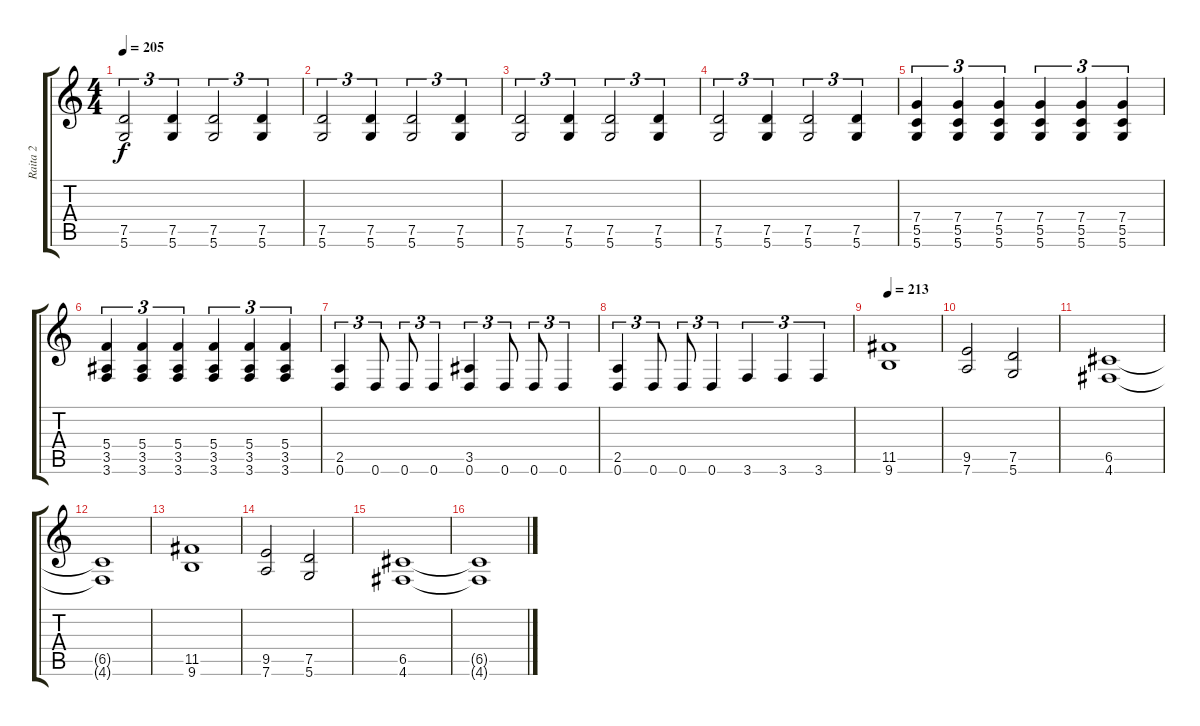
\track ("Raita 2" "Raita 2") {instrument distortionguitar}
\staff {score tabs}
\tuning (D4 A3 F3 C3 G2 D2) {hide}
\ts (4 4)
\tempo 205
\clef g2
\ks c
(7.5 5.6).2{tu (3 2) dy f} (7.5 5.6).4{tu (3 2)} (7.5 5.6).2{tu (3 2)} (7.5 5.6).4{tu (3 2)} |
(7.5 5.6).2{tu (3 2)} (7.5 5.6).4{tu (3 2)} (7.5 5.6).2{tu (3 2)} (7.5 5.6).4{tu (3 2)} |
(7.5 5.6).2{tu (3 2)} (7.5 5.6).4{tu (3 2)} (7.5 5.6).2{tu (3 2)} (7.5 5.6).4{tu (3 2)} |
(7.5 5.6).2{tu (3 2)} (7.5 5.6).4{tu (3 2)} (7.5 5.6).2{tu (3 2)} (7.5 5.6).4{tu (3 2)} |
(7.4 5.5 5.6).4{tu (3 2)} (7.4 5.5 5.6).4{tu (3 2)} (7.4 5.5 5.6).4{tu (3 2)} (7.4 5.5 5.6).4{tu (3 2)} (7.4 5.5 5.6).4{tu (3 2)} (7.4 5.5 5.6).4{tu (3 2)} |
(5.4 3.5 3.6).4{tu (3 2)} (5.4 3.5 3.6).4{tu (3 2)} (5.4 3.5 3.6).4{tu (3 2)} (5.4 3.5 3.6).4{tu (3 2)} (5.4 3.5 3.6).4{tu (3 2)} (5.4 3.5 3.6).4{tu (3 2)} |
(2.5 0.6).4{tu (3 2)} 0.6.8{tu (3 2)} 0.6.8{tu (3 2)} 0.6.4{tu (3 2)} (3.5 0.6).4{tu (3 2)} 0.6.8{tu (3 2)} 0.6.8{tu (3 2)} 0.6.4{tu (3 2)} |
(2.5 0.6).4{tu (3 2)} 0.6.8{tu (3 2)} 0.6.8{tu (3 2)} 0.6.4{tu (3 2)} 3.6.4{tu (3 2)} 3.6.4{tu (3 2)} 3.6.4{tu (3 2)} |
\tempo 213
(11.5 9.6).1{volume 16} |
(9.5 7.6).2 (7.5 5.6).2 |
(6.5 4.6).1 |
(6.5{t} 4.6{t}).1 |
(11.5 9.6).1 |
(9.5 7.6).2 (7.5 5.6).2 |
(6.5 4.6).1 |
(6.5{t} 4.6{t}).1
